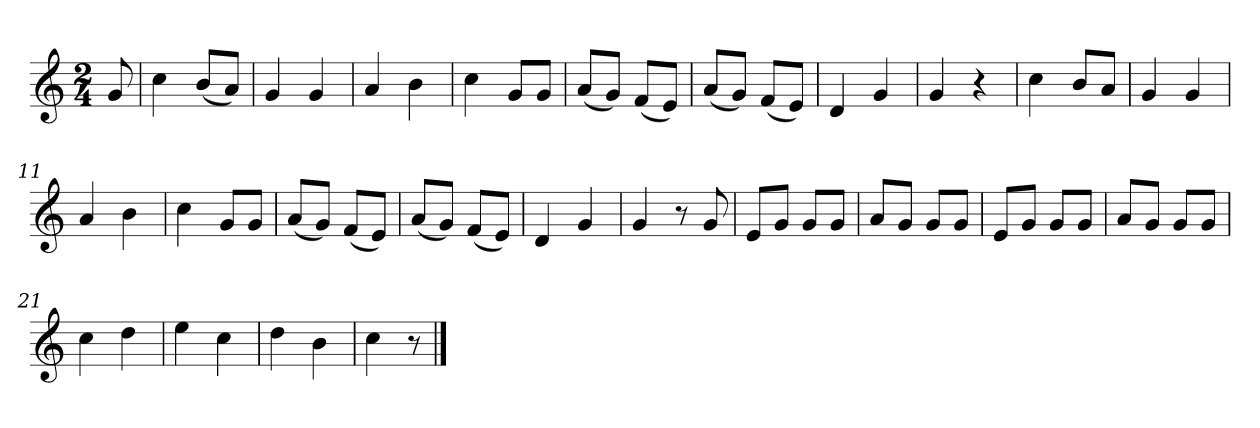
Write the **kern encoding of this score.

**kern
*part1
*staff1
*k[]
*M2/4
*MM120
=
8g
=1
4cc
(8bL
8aJ)
=2
4g
4g
=3
4a
4b
=4
4cc
8gL
8gJ
=5
(8aL
8gJ)
(8fL
8eJ)
=6
(8aL
8gJ)
(8fL
8eJ)
=7
4d
4g
=8
4g
4r
=9
4cc
8bL
8aJ
=10
4g
4g
=11
4a
4b
=12
4cc
8gL
8gJ
=13
(8aL
8gJ)
(8fL
8eJ)
=14
(8aL
8gJ)
(8fL
8eJ)
=15
4d
4g
=16
4g
8r
8g
=17
8eL
8gJ
8gL
8gJ
=18
8aL
8gJ
8gL
8gJ
=19
8eL
8gJ
8gL
8gJ
=20
8aL
8gJ
8gL
8gJ
=21
4cc
4dd
=22
4ee
4cc
=23
4dd
4b
=24
4cc
8r
==
*-
